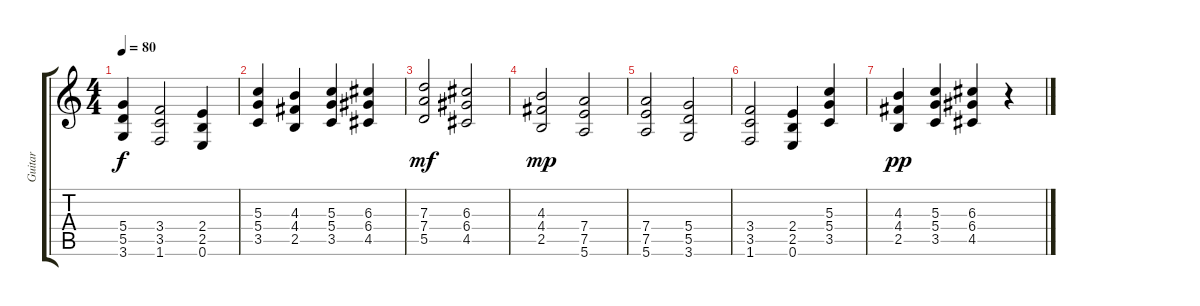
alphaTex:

\track ("Guitar" "Guitar") {instrument overdrivenguitar}
\staff {score tabs}
\tuning (E4 B3 G3 D3 A2 E2) {hide}
\ts (4 4)
\tempo 80
\clef g2
\ks c
(5.4{t} 5.5{t} 3.6{t}).4{dy f} (3.4 3.5 1.6).2 (2.4 2.5 0.6).4 |
(5.3 5.4 3.5).4 (4.3 4.4 2.5).4 (5.3 5.4 3.5).4 (6.3 6.4 4.5).4 |
(7.3 7.4 5.5).2{dy mf} (6.3 6.4 4.5).2 |
(4.3 4.4 2.5).2{dy mp} (7.4 7.5 5.6).2 |
(7.4 7.5 5.6).2 (5.4 5.5 3.6).2 |
(3.4 3.5 1.6).2 (2.4 2.5 0.6).4 (5.3 5.4 3.5).4 |
(4.3 4.4 2.5).4{dy pp} (5.3 5.4 3.5).4 (6.3 6.4 4.5).4 r.4
